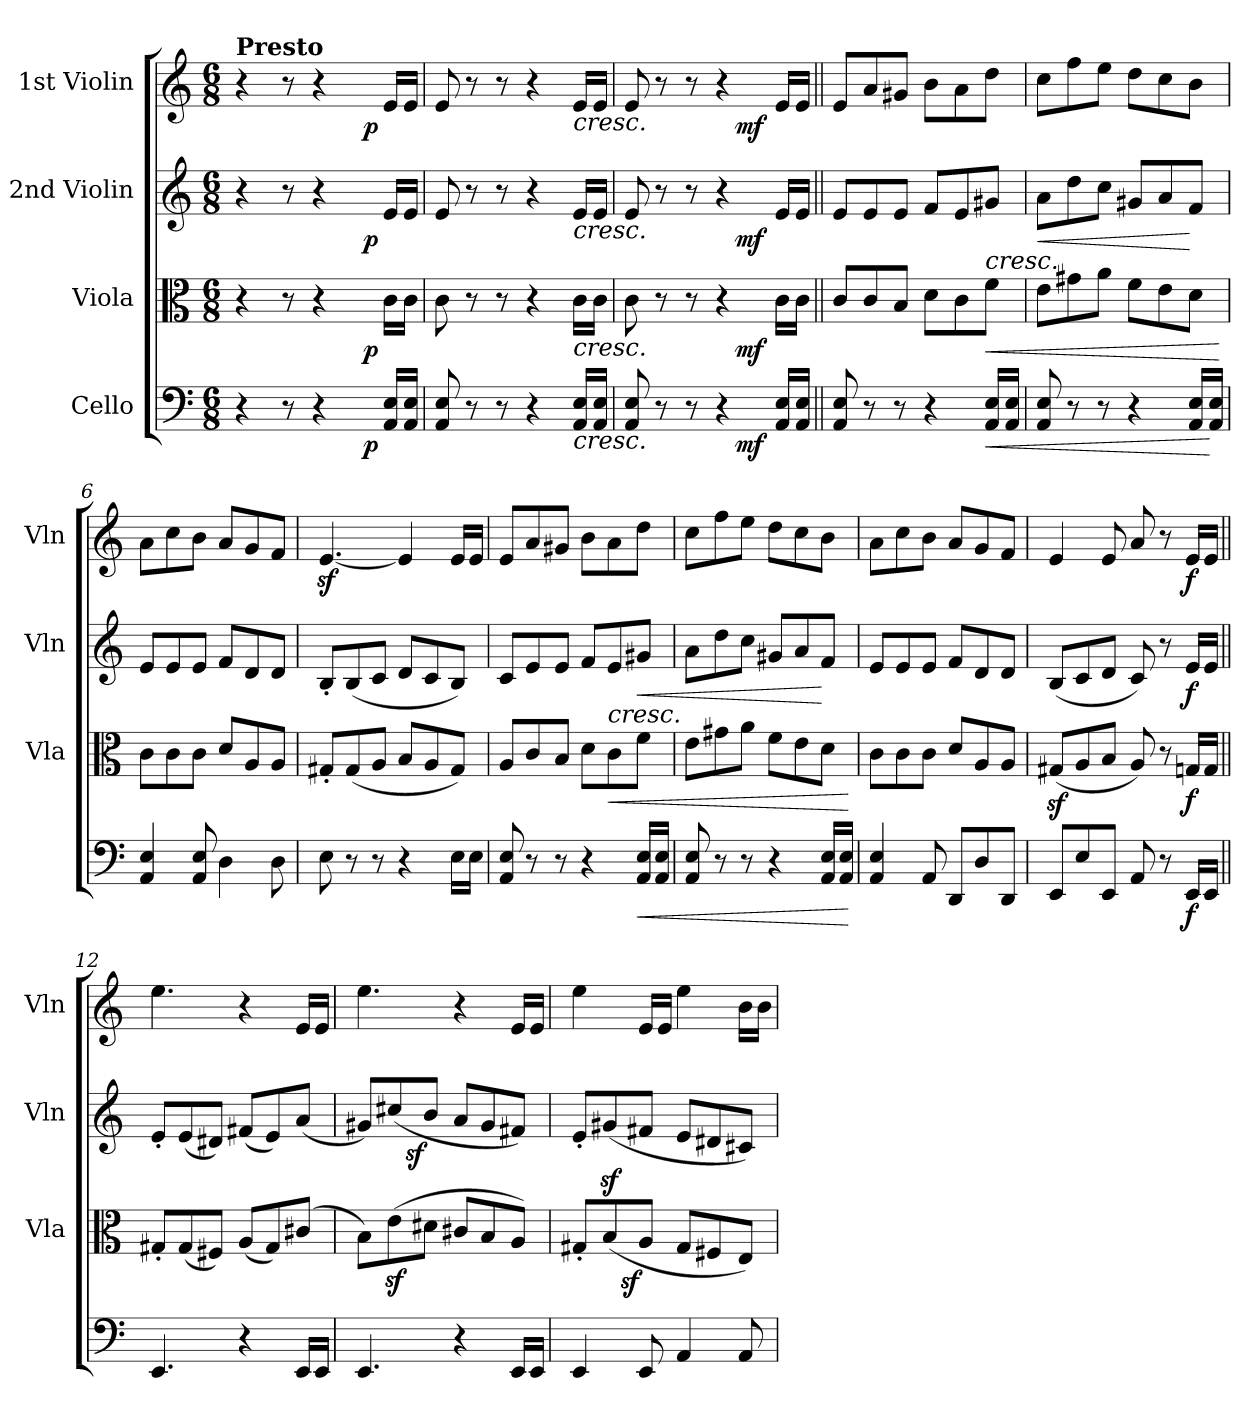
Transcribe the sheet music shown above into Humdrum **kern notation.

**kern	**dynam	**kern	**dynam	**kern	**dynam	**kern	**dynam
*part4	*part4	*part3	*part3	*part2	*part2	*part1	*part1
*staff4	*staff4	*staff3	*staff3	*staff2	*staff2	*staff1	*staff1
*I"Cello	*	*I"Viola	*	*I"2nd Violin	*	*I"1st Violin	*
*	*	*I'Vla	*	*I'Vln	*	*I'Vln	*
*clefF4	*	*clefC3	*	*clefG2	*	*clefG2	*
*k[]	*	*k[]	*	*k[]	*	*k[]	*
*C:	*	*C:	*	*C:	*	*C:	*
*M6/8	*	*M6/8	*	*M6/8	*	*M6/8	*
=1	=1	=1	=1	=1	=1	=1	=1
*^	*	*^	*	*^	*	*^	*
!	!	!	!	!	!	!	!	!	!LO:TX:a:B:t=Presto	!	!
4r	2ryy	.	4r	2ryy	.	4r	2ryy	.	4r	2ryy	.
8r	.	.	8r	.	.	8r	.	.	8r	.	.
4r	.	.	4r	.	.	4r	.	.	4r	.	.
.	16ryy	.	.	16ryy	.	.	16ryy	.	.	16ryy	.
!	!	!LO:DY:b	!	!	!LO:DY:b	!	!	!LO:DY:b	!	!	!LO:DY:b
.	8.ryy	p	.	8.ryy	p	.	8.ryy	p	.	8.ryy	p
16AA/ 16E/LL	.	.	16c\LL	.	.	16e/LL	.	.	16e/LL	.	.
16AA/ 16E/JJ	.	.	16c\JJ	.	.	16e/JJ	.	.	16e/JJ	.	.
*v	*v	*	*	*	*	*v	*v	*	*v	*v	*
*	*	*v	*v	*	*	*	*	*
=2	=2	=2	=2	=2	=2	=2	=2
8AA/ 8E/	.	8c\	.	8e/	.	8e/	.
8r	.	8r	.	8r	.	8r	.
8r	.	8r	.	8r	.	8r	.
4r	.	4r	.	4r	.	4r	.
!	!	!	!	!	!	!LO:TX:b:i:t=cresc.	!
!	!	!	!	!LO:TX:b:i:t=cresc.	!	!	!
!	!	!LO:TX:b:i:t=cresc.	!	!	!	!	!
!LO:TX:b:i:t=cresc.	!	!	!	!	!	!	!
16AA/ 16E/LL	.	16c\LL	.	16e/LL	.	16e/LL	.
16AA/ 16E/JJ	.	16c\JJ	.	16e/JJ	.	16e/JJ	.
=3	=3	=3	=3	=3	=3	=3	=3
*^	*	*^	*	*^	*	*^	*
8AA/ 8E/	4..ryy	.	8c\	4..ryy	.	8e/	4..ryy	.	8e/	4..ryy	.
8r	.	.	8r	.	.	8r	.	.	8r	.	.
8r	.	.	8r	.	.	8r	.	.	8r	.	.
4r	.	.	4r	.	.	4r	.	.	4r	.	.
!	!	!LO:DY:b	!	!	!LO:DY:b	!	!	!LO:DY:b	!	!	!LO:DY:b
.	4ryy	mf	.	4ryy	mf	.	4ryy	mf	.	4ryy	mf
16AA/ 16E/LL	.	.	16c\LL	.	.	16e/LL	.	.	16e/LL	.	.
16AA/ 16E/JJ	16ryy	.	16c\JJ	16ryy	.	16e/JJ	16ryy	.	16e/JJ	16ryy	.
*v	*v	*	*	*	*	*v	*v	*	*v	*v	*
*	*	*v	*v	*	*	*	*	*
=4||	=4||	=4||	=4||	=4||	=4||	=4||	=4||
8AA/ 8E/	.	8c/L	.	8e/L	.	8e/L	.
8r	.	8c/	.	8e/	.	8a/	.
8r	.	8B/J	.	8e/J	.	8g#X/J	.
4r	.	8d\L	.	8f/L	.	8b\L	.
.	.	8c\	.	8e/	.	8a\	.
!	!LO:HP:b	!	!LO:HP:b	!	!LO:HP:b	!	!
16AA/ 16E/LL	<	8f\J	<	8g#X/J	<	8dd\J	.
16AA/ 16E/JJ	.	.	.	.	.	.	.
=5	=5	=5	=5	=5	=5	=5	=5
!	!	!	!	!	!LO:HP:b	!	!
8AA/ 8E/	.	8e\L	.	8a\L	<	8cc\L	.
8r	.	8g#X\	.	8dd\	.	8ff\	.
8r	.	8a\J	.	8cc\J	.	8ee\J	.
4r	.	8f\L	.	8g#X/L	.	8dd\L	.
.	.	8e\	.	8a/	.	8cc\	.
16AA/ 16E/LL	.	8d\J	.	8f/J	[	8b\J	.
16AA/ 16E/JJ	[	.	.	.	.	.	.
.	.	.	[	.	[	.	.
=6	=6	=6	=6	=6	=6	=6	=6
4AA/ 4E/	.	8c\L	.	8e/L	.	8a\L	.
.	.	8c\	.	8e/	.	8cc\	.
8AA/ 8E/	.	8c\J	.	8e/J	.	8b\J	.
4D\	.	8d/L	.	8f/L	.	8a/L	.
.	.	8A/	.	8d/	.	8g/	.
8D\	.	8A/J	.	8d/J	.	8f/J	.
=7	=7	=7	=7	=7	=7	=7	=7
8E\	.	8G#X'</L	.	8B'</L	.	[4.ez</	.
8r	.	(8G#/	.	(8B/	.	.	.
8r	.	8A/J	.	8c/J	.	.	.
4r	.	8B/L	.	8d/L	.	4e/]	.
.	.	8A/	.	8c/	.	.	.
16E\LL	.	8G#/J)	.	8B/J)	.	16e/LL	.
16E\JJ	.	.	.	.	.	16e/JJ	.
=8	=8	=8	=8	=8	=8	=8	=8
8AA/ 8E/	.	8A/L	.	8c/L	.	8e/L	.
8r	.	8c/	.	8e/	.	8a/	.
8r	.	8B/J	.	8e/J	.	8g#X/J	.
4r	.	8d\L	.	8f/L	.	8b\L	.
!	!	!	!LO:HP:b	!	!LO:HP:b	!	!
.	.	8c\	<	8e/	<	8a\	.
!	!LO:HP:b	!	!	!	!LO:HP:b	!	!
16AA/ 16E/LL	<	8f\J	.	8g#X/J	<	8dd\J	.
16AA/ 16E/JJ	.	.	.	.	.	.	.
=9	=9	=9	=9	=9	=9	=9	=9
8AA/ 8E/	.	8e\L	.	8a\L	.	8cc\L	.
8r	.	8g#X\	.	8dd\	.	8ff\	.
8r	.	8a\J	.	8cc\J	.	8ee\J	.
4r	.	8f\L	.	8g#X/L	.	8dd\L	.
.	.	8e\	.	8a/	.	8cc\	.
16AA/ 16E/LL	.	8d\J	.	8f/J	[	8b\J	.
16AA/ 16E/JJ	.	.	.	.	.	.	.
.	[	.	[	.	[	.	.
!!LO:LB:g=z
=10	=10	=10	=10	=10	=10	=10	=10
4AA/ 4E/	.	8c\L	.	8e/L	.	8a\L	.
.	.	8c\	.	8e/	.	8cc\	.
8AA/	.	8c\J	.	8e/J	.	8b\J	.
8DD/L	.	8d/L	.	8f/L	.	8a/L	.
8D/	.	8A/	.	8d/	.	8g/	.
8DD/J	.	8A/J	.	8d/J	.	8f/J	.
=11	=11	=11	=11	=11	=11	=11	=11
8EE/L	.	(8G#Xz</L	.	(8B/L	.	4e/	.
8E/	.	8A/	.	8c/	.	.	.
8EE/J	.	8B/J	.	8d/J	.	8e/	.
8AA/	.	8A/)	.	8c/)	.	8a/	.
8r	.	8r	.	8r	.	8r	.
!	!LO:DY:b	!	!LO:DY:b	!	!LO:DY:b	!	!LO:DY:b
16EE/LL	f	16Gn/LL	f	16e/LL	f	16e/LL	f
16EE/JJ	.	16G/JJ	.	16e/JJ	.	16e/JJ	.
=12||	=12||	=12||	=12||	=12||	=12||	=12||	=12||
4.EE/	.	8G#X'</L	.	8e'</L	.	4.ee\	.
.	.	(8G#/	.	(8e/	.	.	.
.	.	8F#X/J)	.	8d#X/J)	.	.	.
4r	.	(8A/L	.	(8f#X/L	.	4r	.
.	.	8G#/)	.	8e/)	.	.	.
16EE/LL	.	(8c#X/J	.	(8a/J	.	16e/LL	.
16EE/JJ	.	.	.	.	.	16e/JJ	.
=13	=13	=13	=13	=13	=13	=13	=13
*	*	*	*	*^	*	*	*
4.EE/	.	8B\L)	.	8g#X/L)	8.ryy	.	4.ee\	.
.	.	(8ez<\	.	(8cc#X/	.	.	.	.
!	!	!	!	!	!	!LO:DY:b	!	!
.	.	.	.	.	2ryy	sf	.	.
.	.	8d#X\J	.	8b/J	.	.	.	.
4r	.	8c#X/L	.	8a/L	.	.	4r	.
.	.	8B/	.	8g#/	.	.	.	.
16EE/LL	.	8A/J)	.	8f#X/J)	.	.	16e/LL	.
16EE/JJ	.	.	.	.	16ryy	.	16e/JJ	.
*	*	*	*	*v	*v	*	*	*
=14	=14	=14	=14	=14	=14	=14	=14
*	*	*^	*	*	*	*	*
4EE/	.	8G#X'</L	8.ryy	.	8e'</L	.	4ee\	.
.	.	(8Bz>/	.	.	(8g#X/	.	.	.
!	!	!	!	!LO:DY:b	!	!	!	!
.	.	.	2ryy	sf	.	.	.	.
8EE/	.	8A/J	.	.	8f#X/J	.	16e/LL	.
.	.	.	.	.	.	.	16e/JJ	.
4AA/	.	8G#/L	.	.	8e/L	.	4ee\	.
.	.	8F#X/	.	.	8d#X/	.	.	.
8AA/	.	8E/J)	.	.	8c#X/J)	.	16b\LL	.
.	.	.	16ryy	.	.	.	16b\JJ	.
*	*	*v	*v	*	*	*	*	*
=	=	=	=	=	=	=	=
*-	*-	*-	*-	*-	*-	*-	*-
